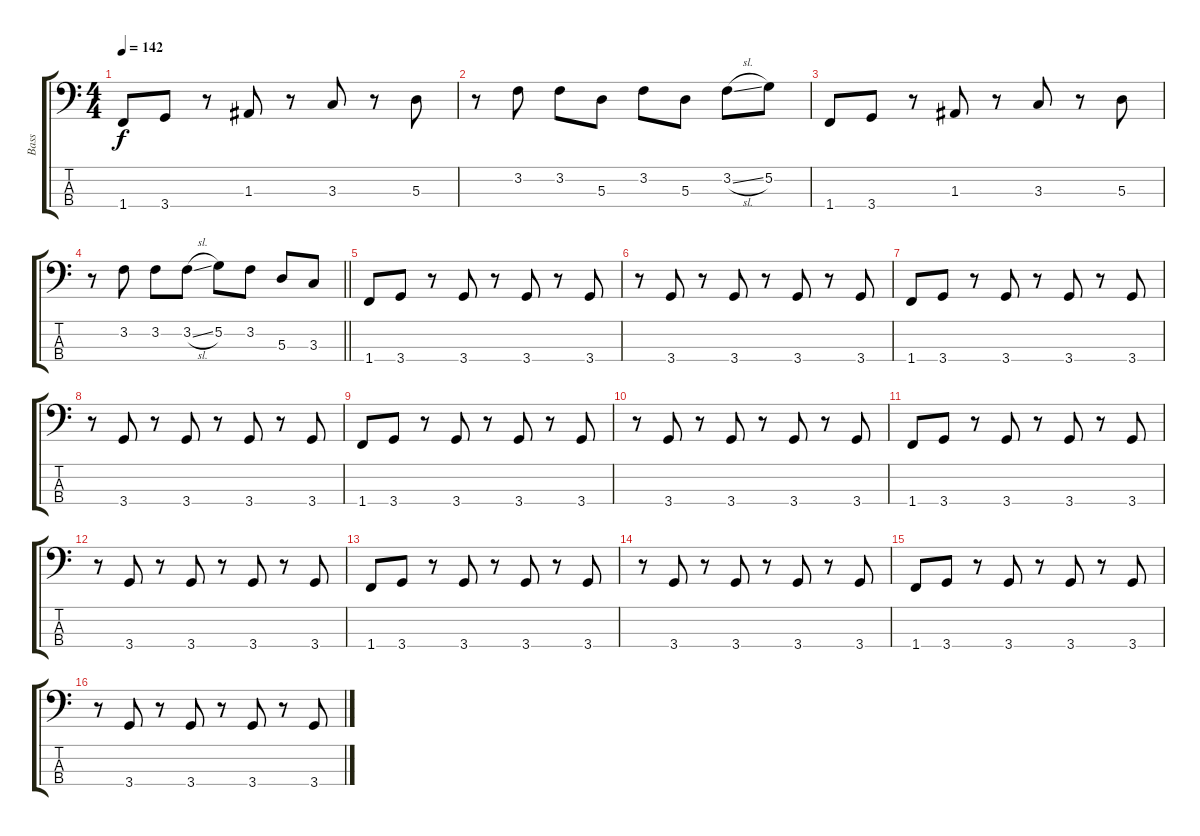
\track ("Bass" "Bass") {instrument electricbassfinger}
\staff {score tabs}
\tuning (G2 D2 A1 E1) {hide}
\ts (4 4)
\tempo 142
\clef f4
\ks c
1.4.8{dy f} 3.4.8 r.8 1.3.8 r.8 3.3.8 r.8 5.3.8 |
r.8 3.2.8 3.2.8 5.3.8 3.2.8 5.3.8 3.2{sl}.8 5.2.8 |
1.4.8 3.4.8 r.8 1.3.8 r.8 3.3.8 r.8 5.3.8 |
\barLineRight lightlight
r.8 3.2.8 3.2.8 3.2{sl}.8 5.2.8 3.2.8 5.3.8 3.3.8 |
1.4.8 3.4.8 r.8 3.4.8 r.8 3.4.8 r.8 3.4.8 |
r.8 3.4.8 r.8 3.4.8 r.8 3.4.8 r.8 3.4.8 |
1.4.8 3.4.8 r.8 3.4.8 r.8 3.4.8 r.8 3.4.8 |
r.8 3.4.8 r.8 3.4.8 r.8 3.4.8 r.8 3.4.8 |
1.4.8 3.4.8 r.8 3.4.8 r.8 3.4.8 r.8 3.4.8 |
r.8 3.4.8 r.8 3.4.8 r.8 3.4.8 r.8 3.4.8 |
1.4.8 3.4.8 r.8 3.4.8 r.8 3.4.8 r.8 3.4.8 |
r.8 3.4.8 r.8 3.4.8 r.8 3.4.8 r.8 3.4.8 |
1.4.8 3.4.8 r.8 3.4.8 r.8 3.4.8 r.8 3.4.8 |
r.8 3.4.8 r.8 3.4.8 r.8 3.4.8 r.8 3.4.8 |
1.4.8 3.4.8 r.8 3.4.8 r.8 3.4.8 r.8 3.4.8 |
r.8 3.4.8 r.8 3.4.8 r.8 3.4.8 r.8 3.4.8
